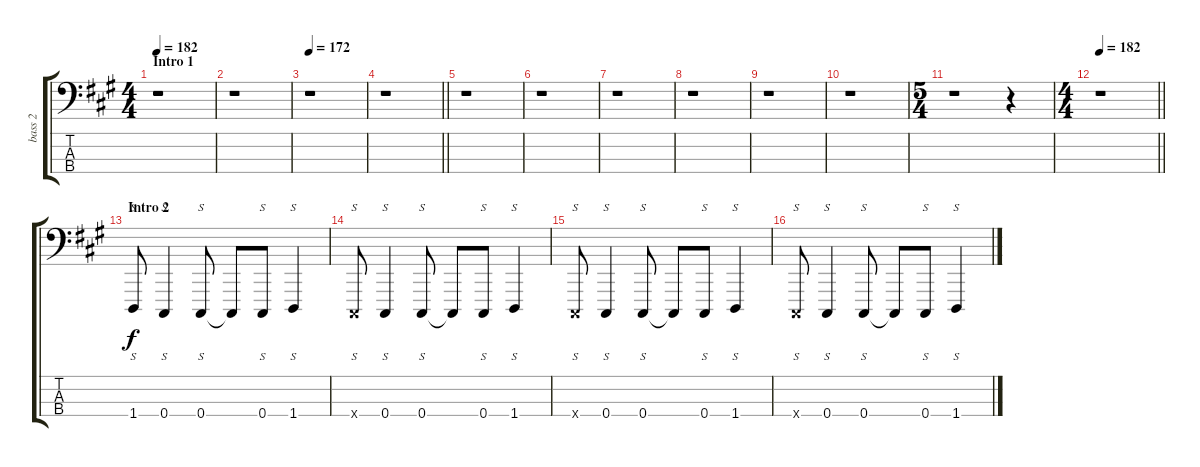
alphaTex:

\track ("bass 2" "bass 2") {instrument lead8bassandlead}
\staff {score tabs}
\tuning (E2 B1 Gb1 Db1) {hide}
\ts (4 4)
\section ("" "Intro 1")
\tempo 182
\tempo 163
\tempo 182
\clef f4
\ks a
r.1{dy f instrument lead8bassandlead} |
r.1 |
\tempo 172
r.1 |
\barLineRight lightlight
r.1 |
r.1 |
r.1 |
r.1 |
r.1 |
r.1 |
r.1 |
\ts (5 4)
r.1 r.4 |
\ts (4 4)
\tempo 182
\barLineRight lightlight
r.1 |
\section ("" "Intro 2")
1.4.8{s} 0.4.4{s} 0.4.8{s} 0.4{t}.8 0.4.8{s} 1.4.4{s} |
0.4{x}.8{s} 0.4.4{s} 0.4.8{s} 0.4{t}.8 0.4.8{s} 1.4.4{s} |
0.4{x}.8{s} 0.4.4{s} 0.4.8{s} 0.4{t}.8 0.4.8{s} 1.4.4{s} |
0.4{x}.8{s} 0.4.4{s} 0.4.8{s} 0.4{t}.8 0.4.8{s} 1.4.4{s}
